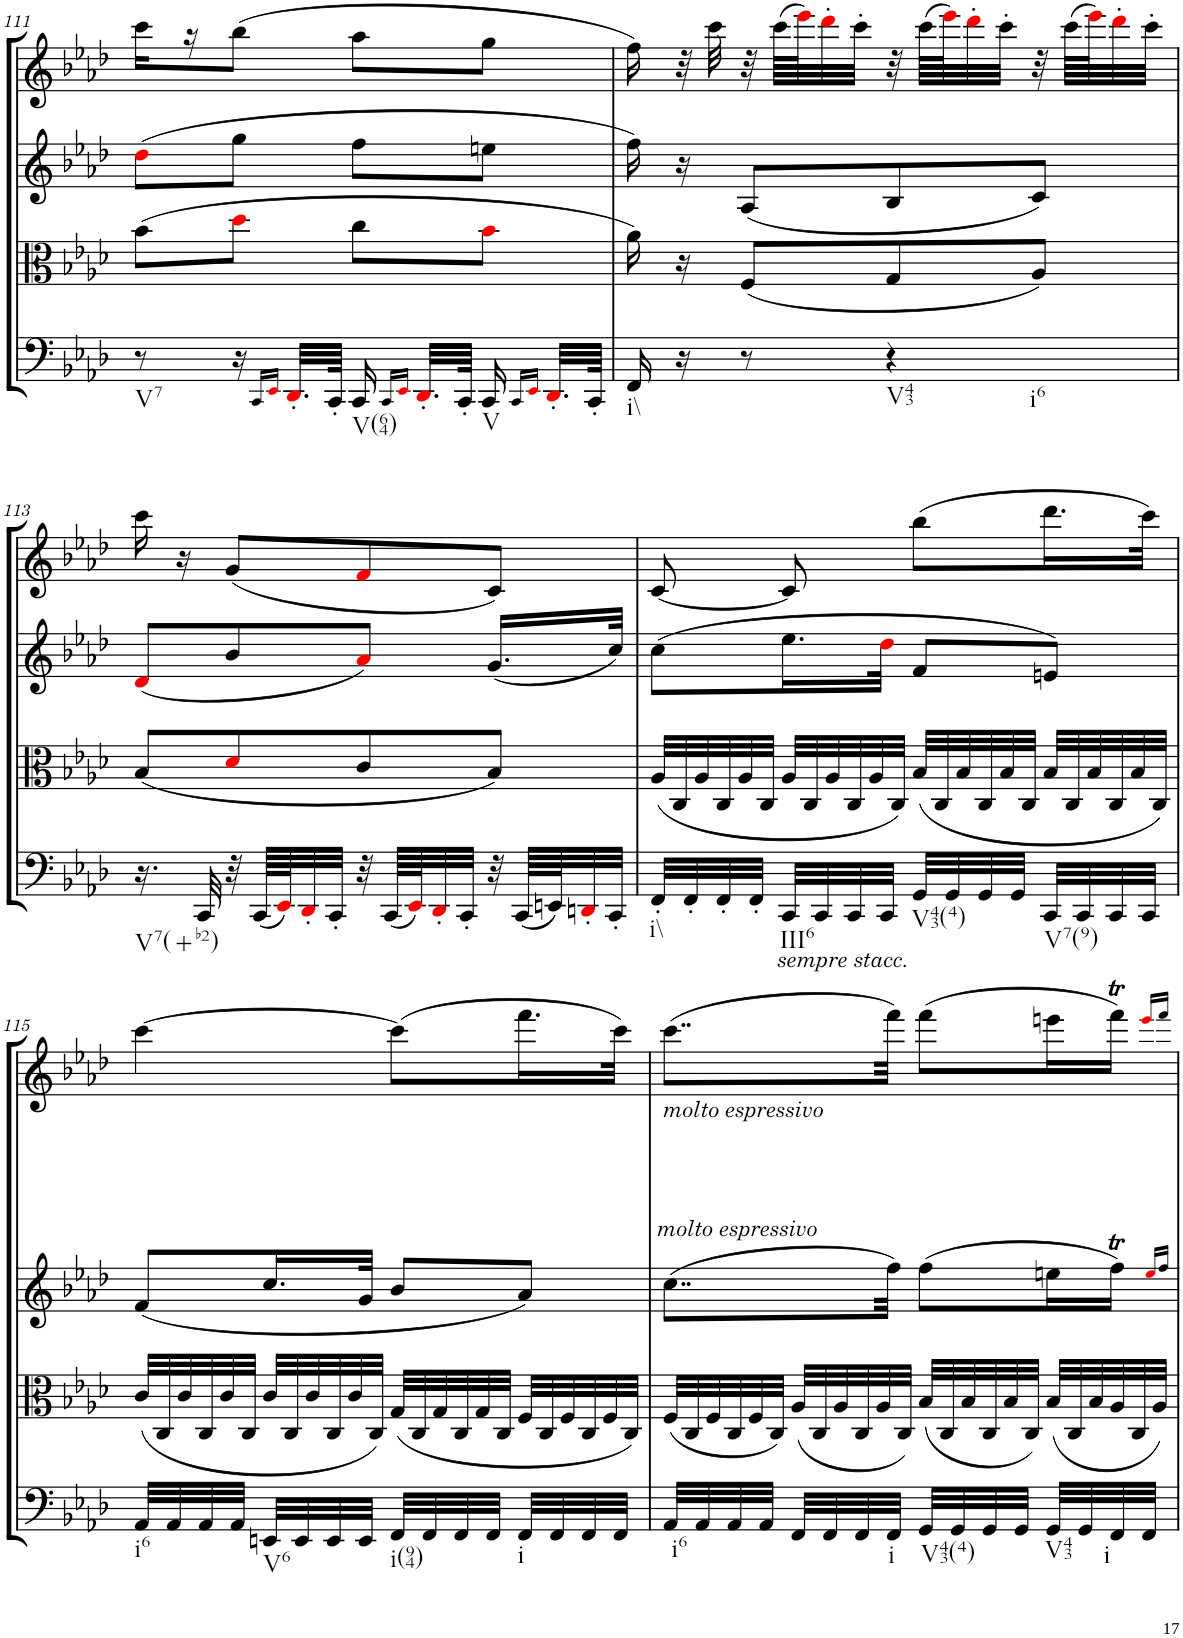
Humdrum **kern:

**kern	**kern	**kern	**kern
*part4	*part3	*part2	*part1
*staff4	*staff3	*staff2	*staff1
*I"Cello	*I"Viola	*I"2nd Violin	*I"1st Violin
*	*I'Vla	*I'Vln	*I'Vln
!!LO:PB:g=z
*clefC4	*clefC3	*clefG2	*clefG2
*k[b-e-a-d-]	*k[b-e-a-d-]	*k[b-e-a-d-]	*k[b-e-a-d-]
*f:	*f:	*f:	*f:
*M2/4	*M2/4	*M2/4	*M2/4
=111	=111	=111	=111
!LO:TX:b:t=V7	!	!	!
8r	(8b-\L	(8dd-i\L	16ccc\LL
.	.	.	16r
16r	8dd-i\J	8gg\J	(8bb-\J
16qCC/LL	.	.	.
16qEE-i/JJ	.	.	.
32.DD-'i/LLL	.	.	.
64CC'/JJJk	.	.	.
!LO:TX:b:t=V(64)	!	!	!
16CC/	8cc\L	8ff\L	8aa-\L
16qCC/LL	.	.	.
16qEE-i/JJ	.	.	.
32.DD-'i/LLL	.	.	.
64CC'/JJJk	.	.	.
!LO:TX:b:t=V	!	!	!
16CC/	8b-i\J	8een\J	8gg\J
16qCC/LL	.	.	.
16qEE-i/JJ	.	.	.
32.DD-'i/LLL	.	.	.
64CC'/JJJk	.	.	.
=112	=112	=112	=112
!LO:TX:b:t=i\\	!	!	!
16FF/	16a-\)	16ff\)	16ff\)
16r	16r	16r	32r
.	.	.	32ccc\
8r	(8F/L	(8A-/L	32r
.	.	.	(64ccc\LLLL
.	.	.	64eee-i\J)
.	.	.	32ddd-'i\
.	.	.	32ccc'\JJJ
!LO:TX:b:t=V43	!	!	!
!LO:TX:b:t=i6	!	!	!
4r	8G/	8B-/	32r
.	.	.	(64ccc\LLLL
.	.	.	64eee-i\J)
.	.	.	32ddd-'i\
.	.	.	32ccc'\JJJ
.	8A-/J)	8c/J)	32r
.	.	.	(64ccc\LLLL
.	.	.	64eee-i\J)
.	.	.	32ddd-'i\
.	.	.	32ccc'\JJJ
!!LO:LB:g=z
=113	=113	=113	=113
!LO:TX:b:t=V7(+b2)	!	!	!
16.r	(8B-/L	(8d-i/L	16ccc\
.	.	.	16r
32CC/	.	.	.
32r	8d-i/	8b-/	(8g/L
(64CC/LLLL	.	.	.
64EE-i/J)	.	.	.
32DD-'i/	.	.	.
32CC'/JJJ	.	.	.
32r	8c/	8a-i/J)	8fi/
(64CC/LLLL	.	.	.
64EE-i/J)	.	.	.
32DD-'i/	.	.	.
32CC'/JJJ	.	.	.
32r	8B-/J)	(16.g/LL	8c/J)
(64CC/LLLL	.	.	.
64EEn/J)	.	.	.
32DDn'i/	.	.	.
32CC'/JJJ	.	32cc/JJk)	.
=114	=114	=114	=114
*	*Xtuplet	*	*
!LO:TX:b:t=i\\	!	!	!
32FF'/LLL	(48A-/LLL	(8cc\L	[8c/
.	48C/	.	.
!LO:TX:b:i:t=sempre stacc.	!	!	!
32FF'/	.	.	.
.	48A-/	.	.
32FF'/	48C/	.	.
.	48A-/	.	.
32FF'/JJJ	.	.	.
.	48C/JJJ	.	.
!LO:TX:b:t=III6	!	!	!
32CC/LLL	48A-/LLL	16.ee-\L	8c/]
.	48C/	.	.
32CC/	.	.	.
.	48A-/	.	.
32CC/	48C/	.	.
.	48A-/	.	.
32CC/JJJ	.	32dd-i\JJk	.
.	48C/JJJ)	.	.
!LO:TX:b:t=V43(4)	!	!	!
32GG/LLL	(48B-/LLL	8f/L	(8bb-\L
.	48C/	.	.
32GG/	.	.	.
.	48B-/	.	.
32GG/	48C/	.	.
.	48B-/	.	.
32GG/JJJ	.	.	.
.	48C/JJJ	.	.
!LO:TX:b:t=V7(9)	!	!	!
32CC/LLL	48B-/LLL	8en/J)	16.ddd-\L
.	48C/	.	.
32CC/	.	.	.
.	48B-/	.	.
32CC/	48C/	.	.
.	48B-/	.	.
32CC/JJJ	.	.	32ccc\JJk)
.	48C/JJJ)	.	.
!!LO:LB:g=z
=115	=115	=115	=115
!LO:TX:b:t=i6	!	!	!
32AA-/LLL	(48c/LLL	(8f/L	[4ccc\
.	48C/	.	.
32AA-/	.	.	.
.	48c/	.	.
32AA-/	48C/	.	.
.	48c/	.	.
32AA-/JJJ	.	.	.
.	48C/JJJ	.	.
!LO:TX:b:t=V6	!	!	!
32EEn/LLL	48c/LLL	16.cc/L	.
.	48C/	.	.
32EE/	.	.	.
.	48c/	.	.
32EE/	48C/	.	.
.	48c/	.	.
32EE/JJJ	.	32g/JJk	.
.	48C/JJJ)	.	.
!LO:TX:b:t=i(94)	!	!	!
32FF/LLL	(48G/LLL	8b-/L	(8ccc\L]
.	48C/	.	.
32FF/	.	.	.
.	48G/	.	.
32FF/	48C/	.	.
.	48G/	.	.
32FF/JJJ	.	.	.
.	48C/JJJ	.	.
!LO:TX:b:t=i	!	!	!
32FF/LLL	48F/LLL	8a-/J)	16.fff\L
.	48C/	.	.
32FF/	.	.	.
.	48F/	.	.
32FF/	48C/	.	.
.	48F/	.	.
32FF/JJJ	.	.	32ccc\JJk)
.	48C/JJJ)	.	.
=116	=116	=116	=116
!	!	!	!LO:TX:b:i:t=molto espressivo
!	!	!	!LO:TX:b:i:t=molto espressivo
!LO:TX:b:t=i6	!	!	!
32AA-/LLL	(48F/LLL	(8..cc\L	(8..ccc\L
.	48C/	.	.
32AA-/	.	.	.
.	48F/	.	.
32AA-/	48C/	.	.
.	48F/	.	.
32AA-/JJJ	.	.	.
.	48C/JJJ)	.	.
32FF/LLL	(48A-/LLL	.	.
.	48C/	.	.
32FF/	.	.	.
.	48A-/	.	.
32FF/	48C/	.	.
.	48A-/	.	.
!LO:TX:b:t=i	!	!	!
32FF/JJJ	.	32ff\Jkk)	32fff\Jkk)
.	48C/JJJ)	.	.
!LO:TX:b:t=V43(4)	!	!	!
32GG/LLL	(48B-/LLL	(8ff\L	(8fff\L
.	48C/	.	.
32GG/	.	.	.
.	48B-/	.	.
32GG/	48C/	.	.
.	48B-/	.	.
32GG/JJJ	.	.	.
.	48C/JJJ)	.	.
!LO:TX:b:t=V43	!	!	!
32GG/LLL	(48B-/LLL	16een\L	16eeen\L
.	48C/	.	.
32GG/	.	.	.
.	48B-/	.	.
!LO:TX:b:t=i	!	!	!
32FF/	48A-/	16ffT\JJ)	16fffT\JJ)
.	48C/	.	.
32FF/JJJ	.	.	.
.	48A-/JJJ)	.	.
.	.	16qeei/LL	16qeeei/LL
.	.	16qff/JJ	16qfff/JJ
=	=	=	=
*-	*-	*-	*-
